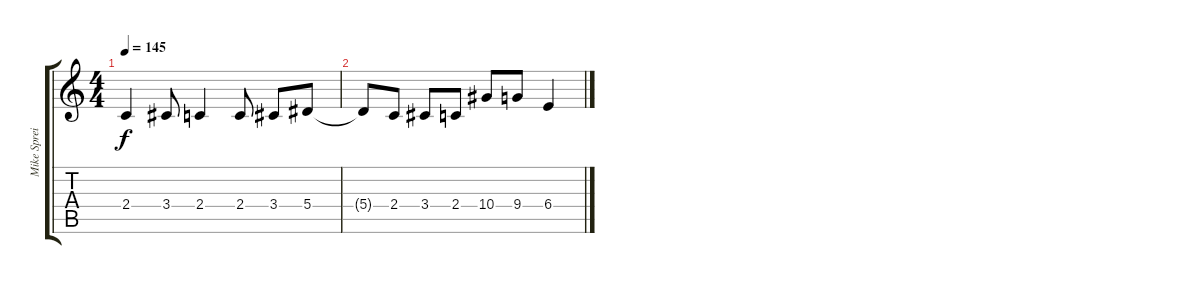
\track ("Mike Spreitzer" "Mike Sprei") {instrument overdrivenguitar}
\staff {score tabs}
\tuning (C4 G3 Eb3 Bb2 F2 C2) {hide}
\ts (4 4)
\tempo 145
\clef g2
\ks c
2.4.4{dy f} 3.4.8 2.4.4 2.4.8 3.4.8 5.4.8 |
5.4{t}.8 2.4.8 3.4.8 2.4.8 10.4.8 9.4.8 6.4.4
